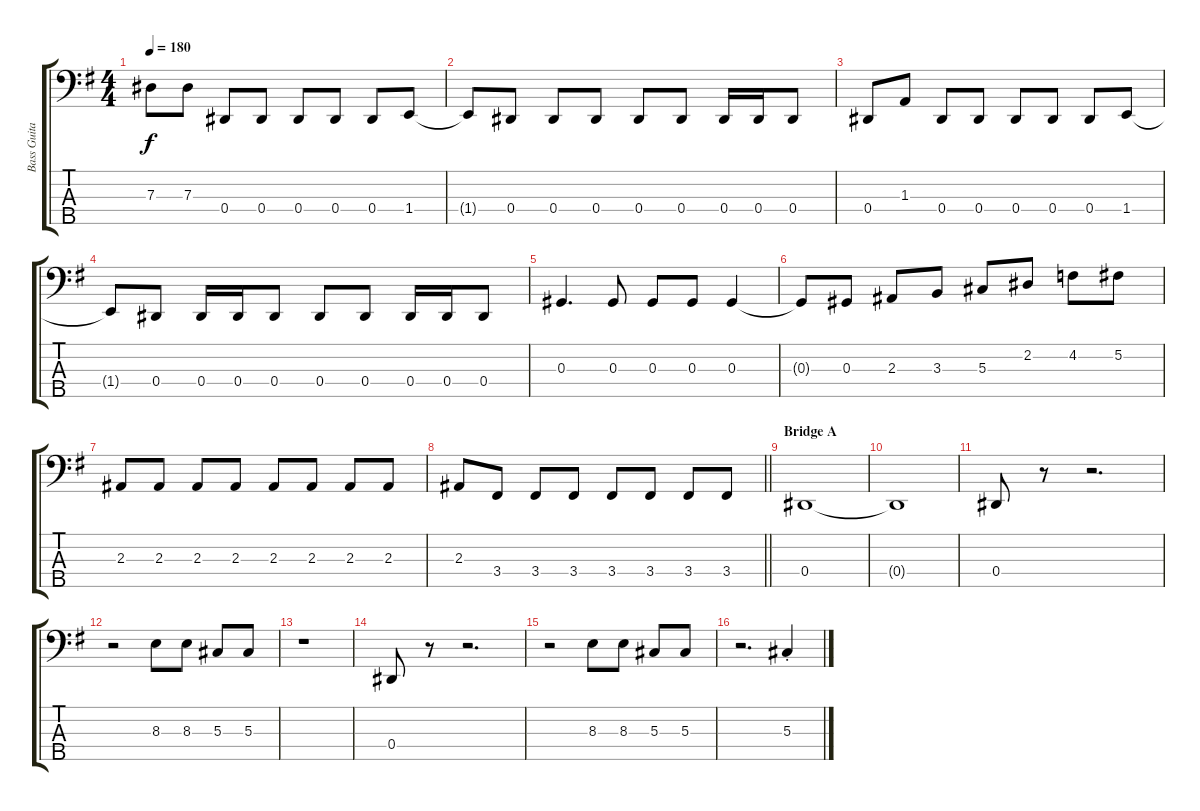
\track ("Bass Guitar" "Bass Guita") {instrument electricbassfinger}
\staff {score tabs}
\tuning (Gb2 Db2 Ab1 Eb1 Bb0) {hide}
\ts (4 4)
\tempo 180
\clef f4
\ks g
7.3.8{dy f} 7.3.8 0.4.8 0.4.8 0.4.8 0.4.8 0.4.8 1.4.8 |
1.4{t}.8 0.4.8 0.4.8 0.4.8 0.4.8 0.4.8 0.4.16 0.4.16 0.4.8 |
0.4.8 1.3.8 0.4.8 0.4.8 0.4.8 0.4.8 0.4.8 1.4.8 |
1.4{t}.8 0.4.8 0.4.16 0.4.16 0.4.8 0.4.8 0.4.8 0.4.16 0.4.16 0.4.8 |
0.3.4{d} 0.3.8 0.3.8 0.3.8 0.3.4 |
0.3{t}.8 0.3.8 2.3.8 3.3.8 5.3.8 2.2.8 4.2.8 5.2.8 |
2.3.8 2.3.8 2.3.8 2.3.8 2.3.8 2.3.8 2.3.8 2.3.8 |
\barLineRight lightlight
2.3.8 3.4.8 3.4.8 3.4.8 3.4.8 3.4.8 3.4.8 3.4.8 |
\section ("" "Bridge A")
0.4.1 |
0.4{t}.1 |
0.4.8 r.8 r.2{d} |
r.2 8.3.8 8.3.8 5.3.8 5.3.8 |
r.1 |
0.4.8 r.8 r.2{d} |
r.2 8.3.8 8.3.8 5.3.8 5.3.8 |
r.2{d} 5.3{st}.4
